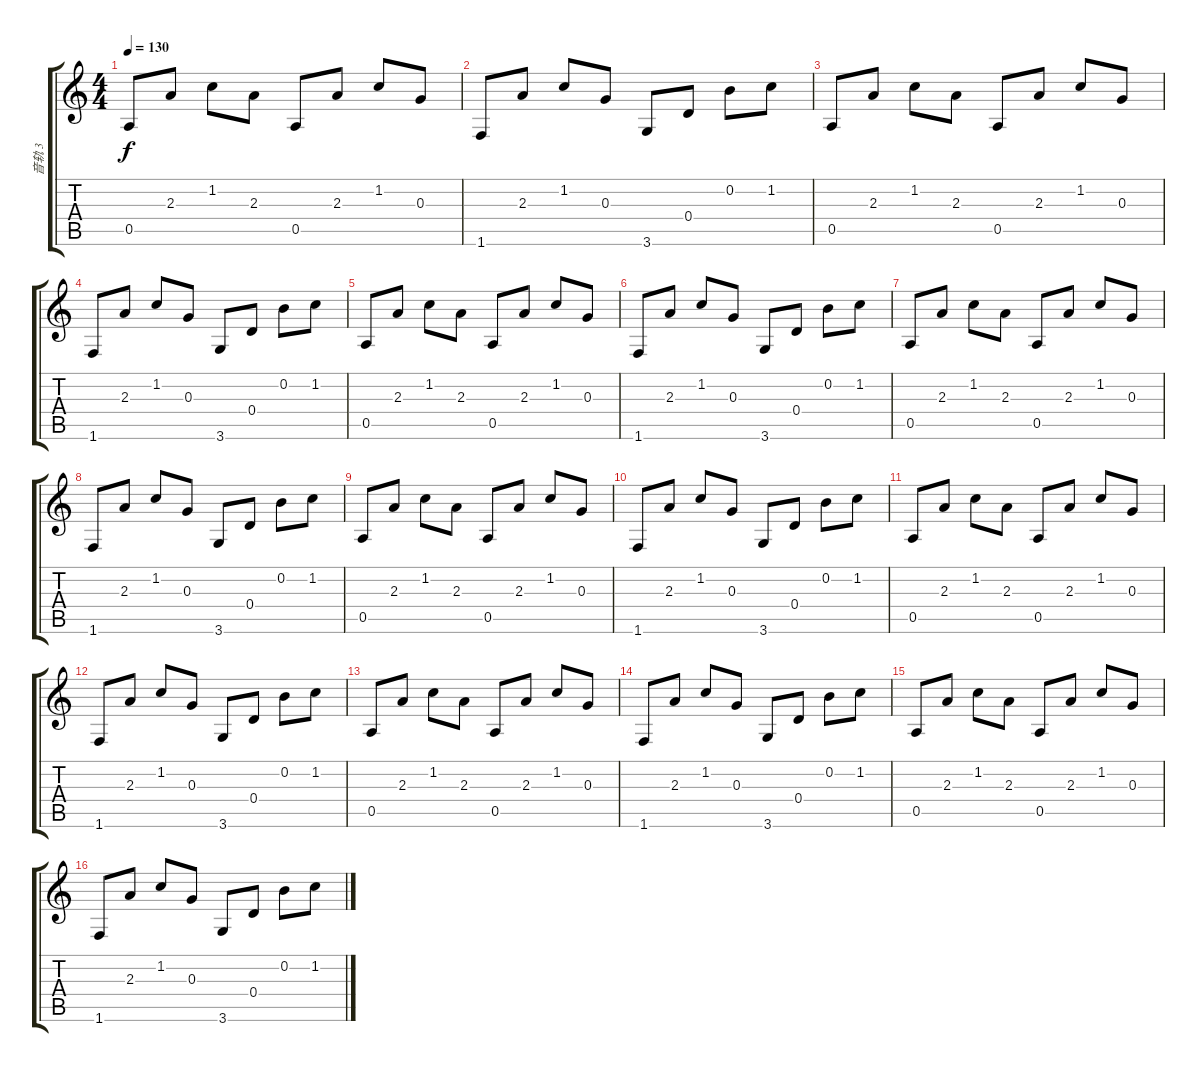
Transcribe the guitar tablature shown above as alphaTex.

\track ("音轨 3" "音轨 3") {instrument acousticguitarsteel}
\staff {score tabs}
\tuning (E4 B3 G3 D3 A2 E2) {hide}
\ts (4 4)
\tempo 130
\clef g2
\ks c
0.5.8{dy f} 2.3.8 1.2.8 2.3.8 0.5.8 2.3.8 1.2.8 0.3.8 |
1.6.8 2.3.8 1.2.8 0.3.8 3.6.8 0.4.8 0.2.8 1.2.8 |
0.5.8 2.3.8 1.2.8 2.3.8 0.5.8 2.3.8 1.2.8 0.3.8 |
1.6.8 2.3.8 1.2.8 0.3.8 3.6.8 0.4.8 0.2.8 1.2.8 |
0.5.8 2.3.8 1.2.8 2.3.8 0.5.8 2.3.8 1.2.8 0.3.8 |
1.6.8 2.3.8 1.2.8 0.3.8 3.6.8 0.4.8 0.2.8 1.2.8 |
0.5.8 2.3.8 1.2.8 2.3.8 0.5.8 2.3.8 1.2.8 0.3.8 |
1.6.8 2.3.8 1.2.8 0.3.8 3.6.8 0.4.8 0.2.8 1.2.8 |
0.5.8 2.3.8 1.2.8 2.3.8 0.5.8 2.3.8 1.2.8 0.3.8 |
1.6.8 2.3.8 1.2.8 0.3.8 3.6.8 0.4.8 0.2.8 1.2.8 |
0.5.8 2.3.8 1.2.8 2.3.8 0.5.8 2.3.8 1.2.8 0.3.8 |
1.6.8 2.3.8 1.2.8 0.3.8 3.6.8 0.4.8 0.2.8 1.2.8 |
0.5.8 2.3.8 1.2.8 2.3.8 0.5.8 2.3.8 1.2.8 0.3.8 |
1.6.8 2.3.8 1.2.8 0.3.8 3.6.8 0.4.8 0.2.8 1.2.8 |
0.5.8 2.3.8 1.2.8 2.3.8 0.5.8 2.3.8 1.2.8 0.3.8 |
1.6.8 2.3.8 1.2.8 0.3.8 3.6.8 0.4.8 0.2.8 1.2.8
